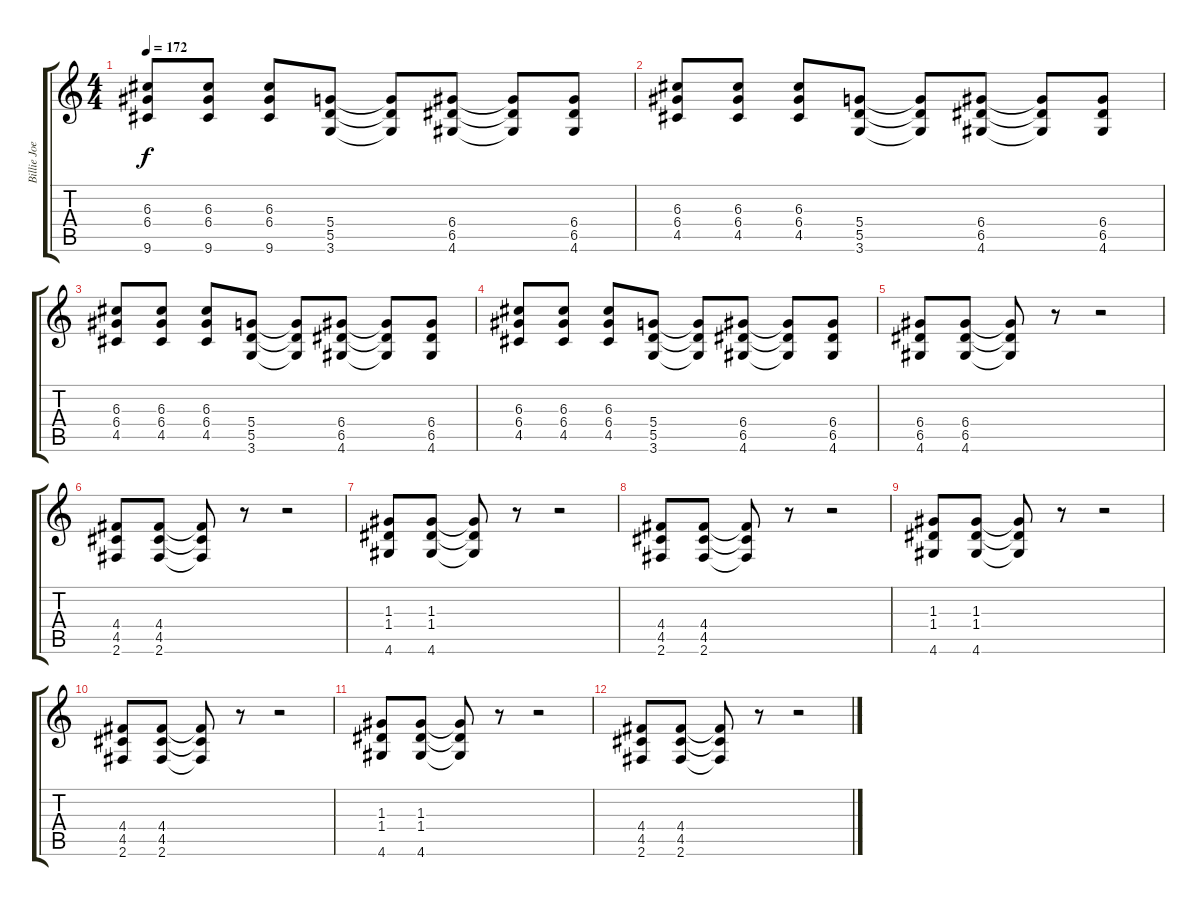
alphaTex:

\track ("Billie Joe - Elec. Guita" "Billie Joe") {instrument distortionguitar}
\staff {score tabs}
\tuning (E4 B3 G3 D3 A2 E2) {hide}
\ts (4 4)
\tempo 172
\clef g2
\ks c
(6.3 6.4 9.6).8{dy f} (6.3 6.4 9.6).8 (6.3 6.4 9.6).8 (5.4 5.5 3.6).8 (5.4{t} 5.5{t} 3.6{t}).8 (6.4 6.5 4.6).8 (6.4{t} 6.5{t} 4.6{t}).8 (6.4 6.5 4.6).8 |
(6.3 6.4 4.5).8 (6.3 6.4 4.5).8 (6.3 6.4 4.5).8 (5.4 5.5 3.6).8 (5.4{t} 5.5{t} 3.6{t}).8 (6.4 6.5 4.6).8 (6.4{t} 6.5{t} 4.6{t}).8 (6.4 6.5 4.6).8 |
(6.3 6.4 4.5).8 (6.3 6.4 4.5).8 (6.3 6.4 4.5).8 (5.4 5.5 3.6).8 (5.4{t} 5.5{t} 3.6{t}).8 (6.4 6.5 4.6).8 (6.4{t} 6.5{t} 4.6{t}).8 (6.4 6.5 4.6).8 |
(6.3 6.4 4.5).8 (6.3 6.4 4.5).8 (6.3 6.4 4.5).8 (5.4 5.5 3.6).8 (5.4{t} 5.5{t} 3.6{t}).8 (6.4 6.5 4.6).8 (6.4{t} 6.5{t} 4.6{t}).8 (6.4 6.5 4.6).8 |
(6.4 6.5 4.6).8 (6.4 6.5 4.6).8 (6.4{t} 6.5{t} 4.6{t}).8 r.8 r.2 |
(4.4 4.5 2.6).8 (4.4 4.5 2.6).8 (4.4{t} 4.5{t} 2.6{t}).8 r.8 r.2 |
(1.3 1.4 4.6).8 (1.3 1.4 4.6).8 (1.3{t} 1.4{t} 4.6{t}).8 r.8 r.2 |
(4.4 4.5 2.6).8 (4.4 4.5 2.6).8 (4.4{t} 4.5{t} 2.6{t}).8 r.8 r.2 |
(1.3 1.4 4.6).8 (1.3 1.4 4.6).8 (1.3{t} 1.4{t} 4.6{t}).8 r.8 r.2 |
(4.4 4.5 2.6).8 (4.4 4.5 2.6).8 (4.4{t} 4.5{t} 2.6{t}).8 r.8 r.2 |
(1.3 1.4 4.6).8 (1.3 1.4 4.6).8 (1.3{t} 1.4{t} 4.6{t}).8 r.8 r.2 |
(4.4 4.5 2.6).8 (4.4 4.5 2.6).8 (4.4{t} 4.5{t} 2.6{t}).8 r.8 r.2
